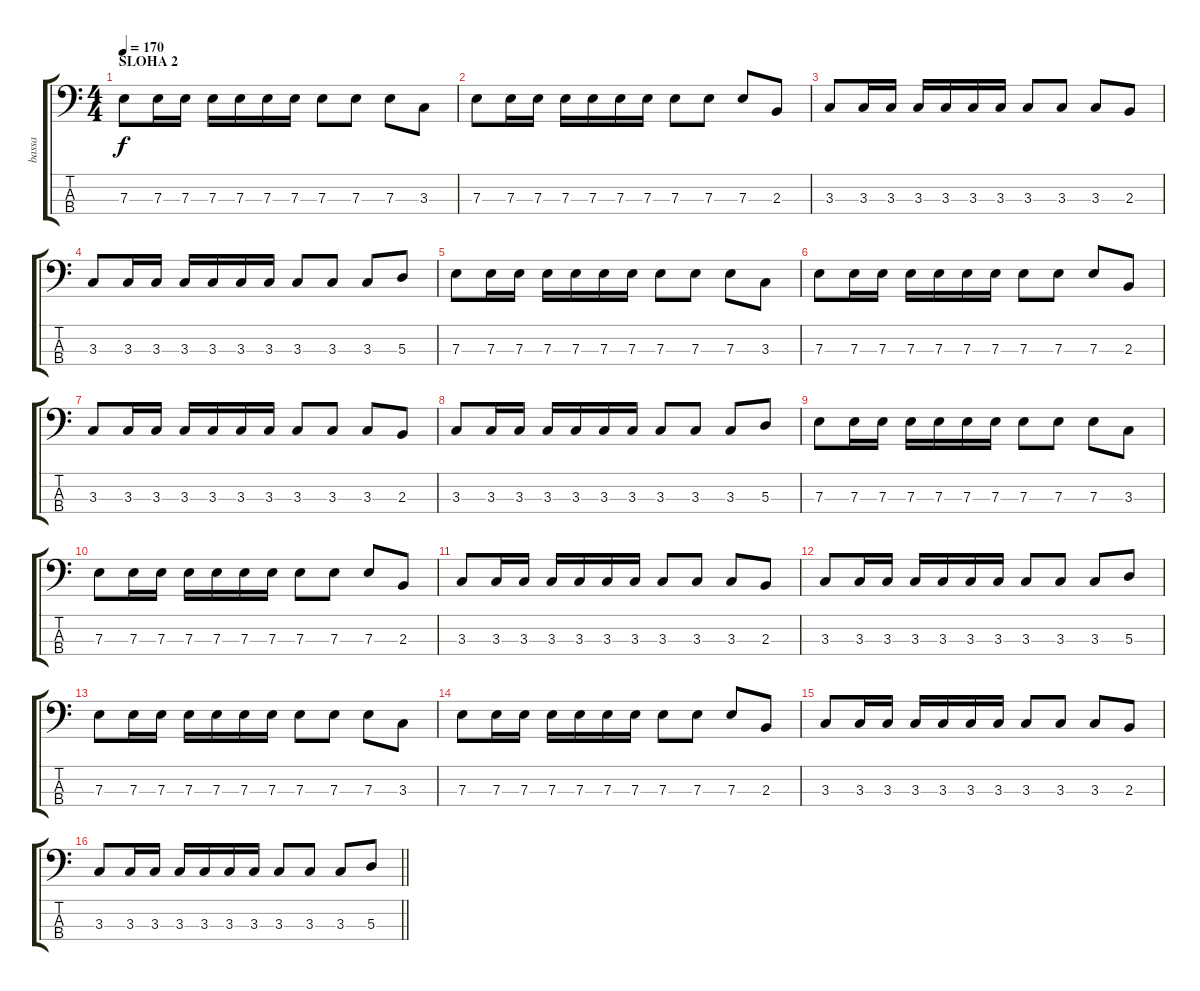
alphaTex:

\track ("bassa" "bassa") {instrument electricbassfinger}
\staff {score tabs}
\tuning (G2 D2 A1 E1) {hide}
\ts (4 4)
\section ("" "SLOHA 2")
\tempo 170
\clef f4
\ks c
7.3.8{dy f} 7.3.16 7.3.16 7.3.16 7.3.16 7.3.16 7.3.16 7.3.8 7.3.8 7.3.8 3.3.8 |
7.3.8 7.3.16 7.3.16 7.3.16 7.3.16 7.3.16 7.3.16 7.3.8 7.3.8 7.3.8 2.3.8 |
3.3.8 3.3.16 3.3.16 3.3.16 3.3.16 3.3.16 3.3.16 3.3.8 3.3.8 3.3.8 2.3.8 |
3.3.8 3.3.16 3.3.16 3.3.16 3.3.16 3.3.16 3.3.16 3.3.8 3.3.8 3.3.8 5.3.8 |
7.3.8 7.3.16 7.3.16 7.3.16 7.3.16 7.3.16 7.3.16 7.3.8 7.3.8 7.3.8 3.3.8 |
7.3.8 7.3.16 7.3.16 7.3.16 7.3.16 7.3.16 7.3.16 7.3.8 7.3.8 7.3.8 2.3.8 |
3.3.8 3.3.16 3.3.16 3.3.16 3.3.16 3.3.16 3.3.16 3.3.8 3.3.8 3.3.8 2.3.8 |
3.3.8 3.3.16 3.3.16 3.3.16 3.3.16 3.3.16 3.3.16 3.3.8 3.3.8 3.3.8 5.3.8 |
7.3.8 7.3.16 7.3.16 7.3.16 7.3.16 7.3.16 7.3.16 7.3.8 7.3.8 7.3.8 3.3.8 |
7.3.8 7.3.16 7.3.16 7.3.16 7.3.16 7.3.16 7.3.16 7.3.8 7.3.8 7.3.8 2.3.8 |
3.3.8 3.3.16 3.3.16 3.3.16 3.3.16 3.3.16 3.3.16 3.3.8 3.3.8 3.3.8 2.3.8 |
3.3.8 3.3.16 3.3.16 3.3.16 3.3.16 3.3.16 3.3.16 3.3.8 3.3.8 3.3.8 5.3.8 |
7.3.8 7.3.16 7.3.16 7.3.16 7.3.16 7.3.16 7.3.16 7.3.8 7.3.8 7.3.8 3.3.8 |
7.3.8 7.3.16 7.3.16 7.3.16 7.3.16 7.3.16 7.3.16 7.3.8 7.3.8 7.3.8 2.3.8 |
3.3.8 3.3.16 3.3.16 3.3.16 3.3.16 3.3.16 3.3.16 3.3.8 3.3.8 3.3.8 2.3.8 |
\barLineRight lightlight
3.3.8 3.3.16 3.3.16 3.3.16 3.3.16 3.3.16 3.3.16 3.3.8 3.3.8 3.3.8 5.3.8
